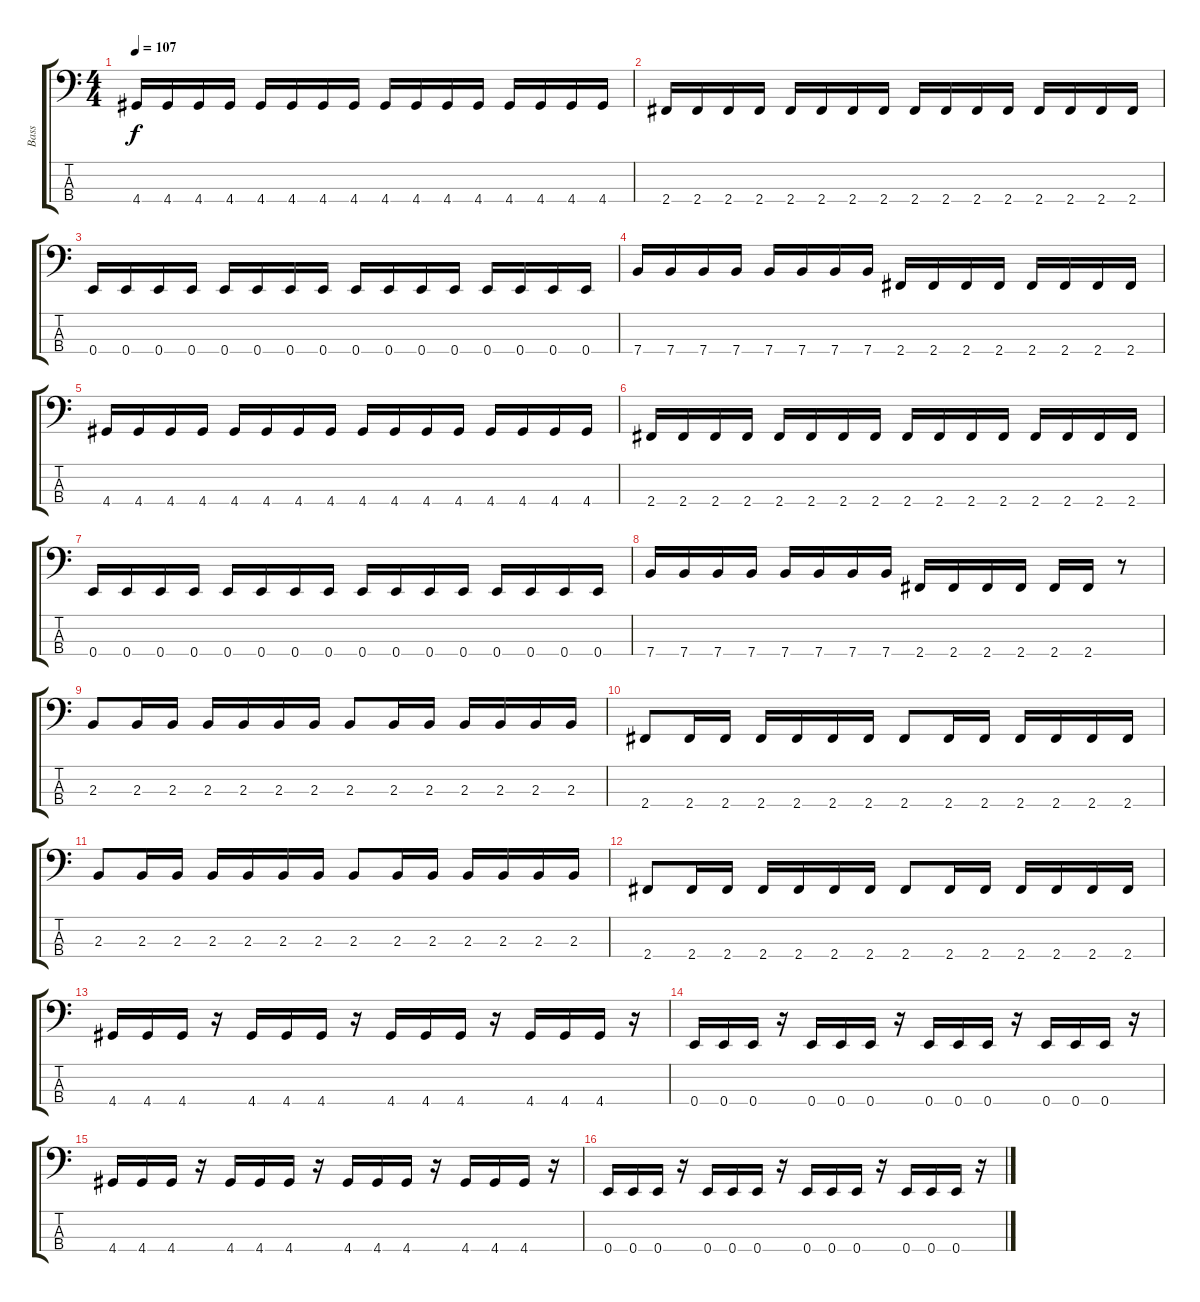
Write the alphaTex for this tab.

\track ("Bass" "Bass") {instrument slapbass1}
\staff {score tabs}
\tuning (G2 D2 A1 E1) {hide}
\ts (4 4)
\tempo 107
\clef f4
\ks c
4.4.16{dy f} 4.4.16 4.4.16 4.4.16 4.4.16 4.4.16 4.4.16 4.4.16 4.4.16 4.4.16 4.4.16 4.4.16 4.4.16 4.4.16 4.4.16 4.4.16 |
2.4.16 2.4.16 2.4.16 2.4.16 2.4.16 2.4.16 2.4.16 2.4.16 2.4.16 2.4.16 2.4.16 2.4.16 2.4.16 2.4.16 2.4.16 2.4.16 |
0.4.16 0.4.16 0.4.16 0.4.16 0.4.16 0.4.16 0.4.16 0.4.16 0.4.16 0.4.16 0.4.16 0.4.16 0.4.16 0.4.16 0.4.16 0.4.16 |
7.4.16 7.4.16 7.4.16 7.4.16 7.4.16 7.4.16 7.4.16 7.4.16 2.4.16 2.4.16 2.4.16 2.4.16 2.4.16 2.4.16 2.4.16 2.4.16 |
4.4.16 4.4.16 4.4.16 4.4.16 4.4.16 4.4.16 4.4.16 4.4.16 4.4.16 4.4.16 4.4.16 4.4.16 4.4.16 4.4.16 4.4.16 4.4.16 |
2.4.16 2.4.16 2.4.16 2.4.16 2.4.16 2.4.16 2.4.16 2.4.16 2.4.16 2.4.16 2.4.16 2.4.16 2.4.16 2.4.16 2.4.16 2.4.16 |
0.4.16 0.4.16 0.4.16 0.4.16 0.4.16 0.4.16 0.4.16 0.4.16 0.4.16 0.4.16 0.4.16 0.4.16 0.4.16 0.4.16 0.4.16 0.4.16 |
7.4.16 7.4.16 7.4.16 7.4.16 7.4.16 7.4.16 7.4.16 7.4.16 2.4.16 2.4.16 2.4.16 2.4.16 2.4.16 2.4.16 r.8 |
2.3.8 2.3.16 2.3.16 2.3.16 2.3.16 2.3.16 2.3.16 2.3.8 2.3.16 2.3.16 2.3.16 2.3.16 2.3.16 2.3.16 |
2.4.8 2.4.16 2.4.16 2.4.16 2.4.16 2.4.16 2.4.16 2.4.8 2.4.16 2.4.16 2.4.16 2.4.16 2.4.16 2.4.16 |
2.3.8 2.3.16 2.3.16 2.3.16 2.3.16 2.3.16 2.3.16 2.3.8 2.3.16 2.3.16 2.3.16 2.3.16 2.3.16 2.3.16 |
2.4.8 2.4.16 2.4.16 2.4.16 2.4.16 2.4.16 2.4.16 2.4.8 2.4.16 2.4.16 2.4.16 2.4.16 2.4.16 2.4.16 |
4.4.16 4.4.16 4.4.16 r.16 4.4.16 4.4.16 4.4.16 r.16 4.4.16 4.4.16 4.4.16 r.16 4.4.16 4.4.16 4.4.16 r.16 |
0.4.16 0.4.16 0.4.16 r.16 0.4.16 0.4.16 0.4.16 r.16 0.4.16 0.4.16 0.4.16 r.16 0.4.16 0.4.16 0.4.16 r.16 |
4.4.16 4.4.16 4.4.16 r.16 4.4.16 4.4.16 4.4.16 r.16 4.4.16 4.4.16 4.4.16 r.16 4.4.16 4.4.16 4.4.16 r.16 |
0.4.16 0.4.16 0.4.16 r.16 0.4.16 0.4.16 0.4.16 r.16 0.4.16 0.4.16 0.4.16 r.16 0.4.16 0.4.16 0.4.16 r.16
